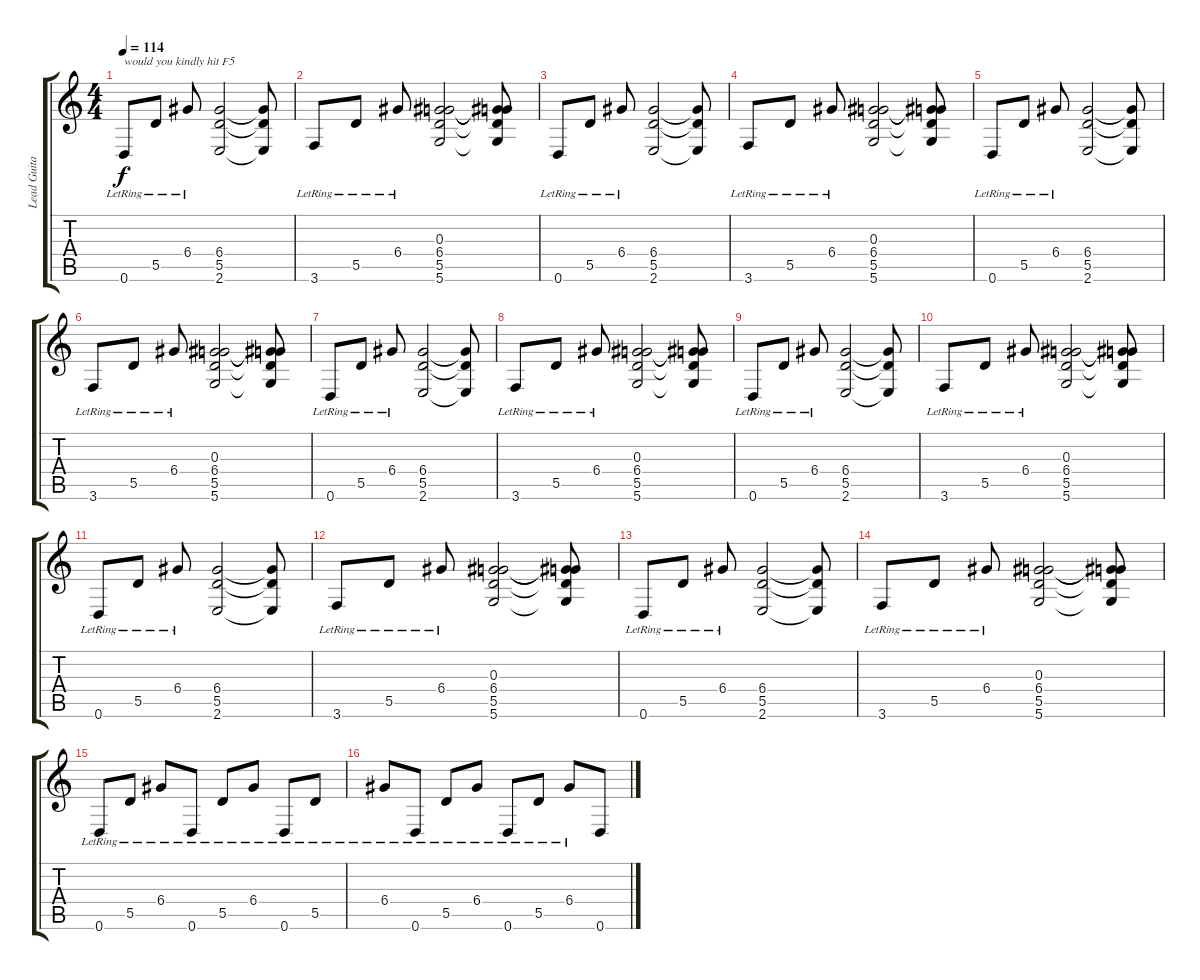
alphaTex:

\track ("Lead Guitar" "Lead Guita") {instrument electricguitarclean}
\staff {score tabs}
\tuning (E4 B3 G3 D3 A2 D2) {hide}
\ts (4 4)
\tempo 114
\clef g2
\ks c
0.6{lr}.8{txt "would you kindly hit F5" dy f instrument electricguitarclean} 5.5{lr}.8 6.4{lr}.8 (6.4 5.5 2.6).2 (6.4{t} 5.5{t} 2.6{t}).8 |
3.6{lr}.8 5.5{lr}.8 6.4{lr}.8 (0.3 6.4 5.5 5.6).2 (0.3{t} 6.4{t} 5.5{t} 5.6{t}).8 |
0.6{lr}.8 5.5{lr}.8 6.4{lr}.8 (6.4 5.5 2.6).2 (6.4{t} 5.5{t} 2.6{t}).8 |
3.6{lr}.8 5.5{lr}.8 6.4{lr}.8 (0.3 6.4 5.5 5.6).2 (0.3{t} 6.4{t} 5.5{t} 5.6{t}).8 |
0.6{lr}.8{volume 13 balance 8} 5.5{lr}.8 6.4{lr}.8 (6.4 5.5 2.6).2 (6.4{t} 5.5{t} 2.6{t}).8 |
3.6{lr}.8 5.5{lr}.8 6.4{lr}.8 (0.3 6.4 5.5 5.6).2 (0.3{t} 6.4{t} 5.5{t} 5.6{t}).8 |
0.6{lr}.8 5.5{lr}.8 6.4{lr}.8 (6.4 5.5 2.6).2 (6.4{t} 5.5{t} 2.6{t}).8 |
3.6{lr}.8 5.5{lr}.8 6.4{lr}.8 (0.3 6.4 5.5 5.6).2 (0.3{t} 6.4{t} 5.5{t} 5.6{t}).8 |
0.6{lr}.8 5.5{lr}.8 6.4{lr}.8 (6.4 5.5 2.6).2 (6.4{t} 5.5{t} 2.6{t}).8 |
3.6{lr}.8 5.5{lr}.8 6.4{lr}.8 (0.3 6.4 5.5 5.6).2 (0.3{t} 6.4{t} 5.5{t} 5.6{t}).8 |
0.6{lr}.8 5.5{lr}.8 6.4{lr}.8 (6.4 5.5 2.6).2 (6.4{t} 5.5{t} 2.6{t}).8 |
3.6{lr}.8 5.5{lr}.8 6.4{lr}.8 (0.3 6.4 5.5 5.6).2 (0.3{t} 6.4{t} 5.5{t} 5.6{t}).8 |
0.6{lr}.8 5.5{lr}.8 6.4{lr}.8 (6.4 5.5 2.6).2 (6.4{t} 5.5{t} 2.6{t}).8 |
3.6{lr}.8 5.5{lr}.8 6.4{lr}.8 (0.3 6.4 5.5 5.6).2 (0.3{t} 6.4{t} 5.5{t} 5.6{t}).8 |
0.6{lr}.8{volume 10} 5.5{lr}.8 6.4{lr}.8 0.6{lr}.8 5.5{lr}.8 6.4{lr}.8 0.6{lr}.8 5.5{lr}.8 |
6.4{lr}.8 0.6{lr}.8 5.5{lr}.8 6.4{lr}.8 0.6{lr}.8 5.5{lr}.8 6.4{lr}.8 0.6.8
